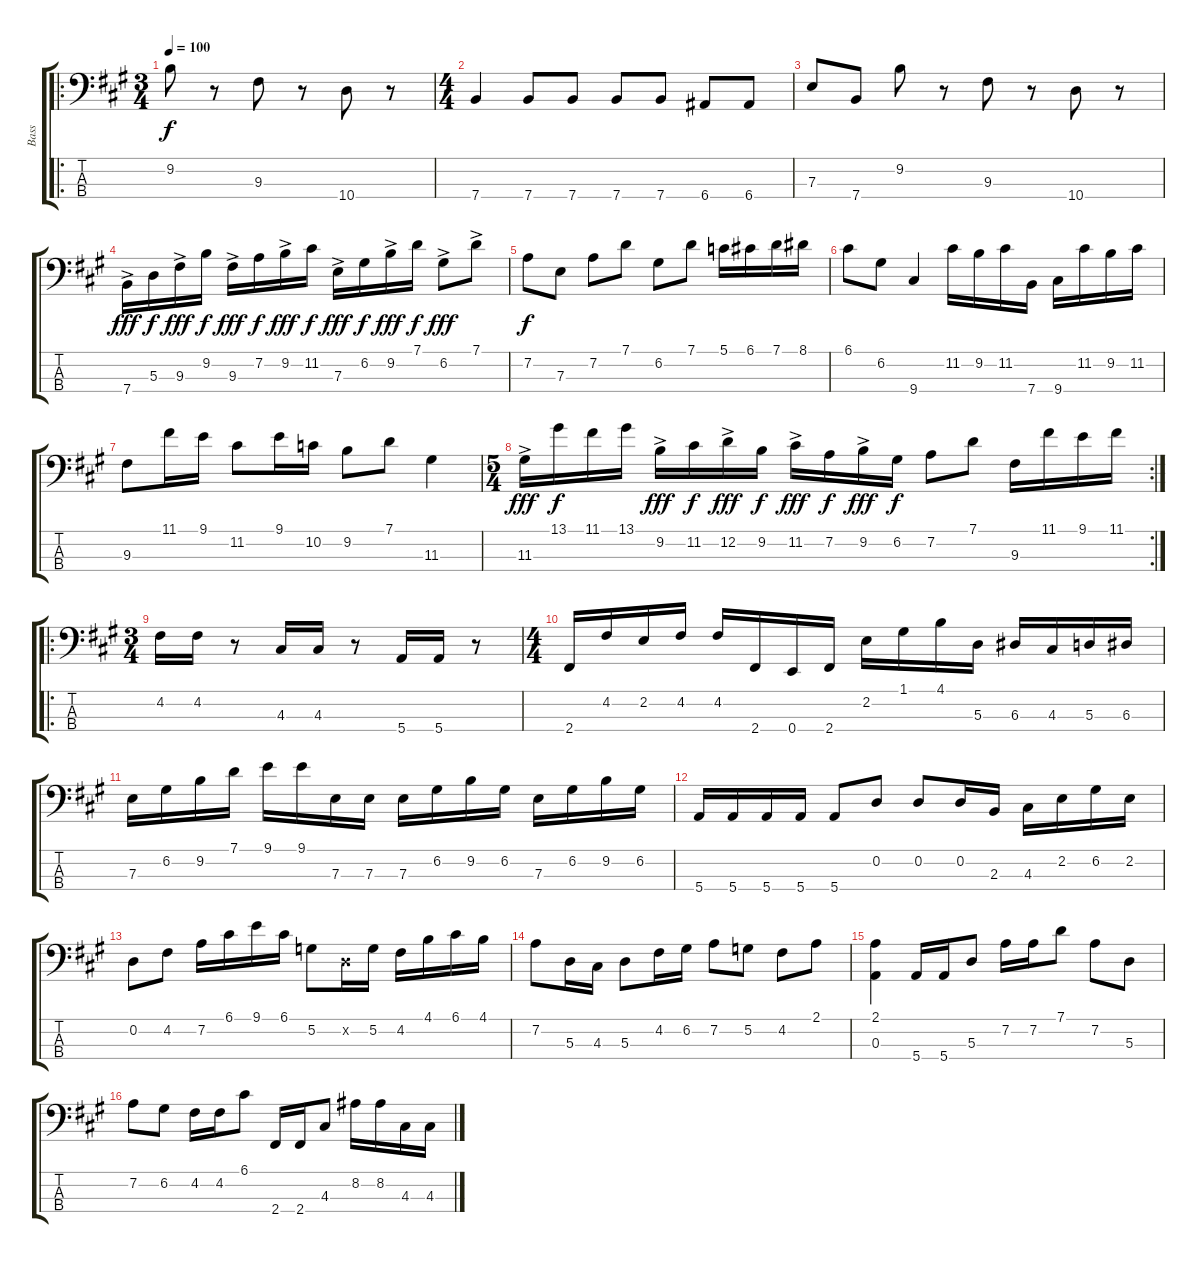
\track ("Bass" "Bass") {instrument electricbasspick}
\staff {score tabs}
\tuning (G2 D2 A1 E1) {hide}
\ro
\ts (3 4)
\tempo 100
\clef f4
\ks a
9.2.8{dy f instrument electricbasspick} r.8 9.3.8 r.8 10.4.8 r.8 |
\ts (4 4)
7.4.4 7.4.8 7.4.8 7.4.8 7.4.8 6.4.8 6.4.8 |
7.3.8 7.4.8 9.2.8 r.8 9.3.8 r.8 10.4.8 r.8 |
7.4{ac}.16{dy fff} 5.3.16{dy f} 9.3{ac}.16{dy fff} 9.2.16{dy f} 9.3{ac}.16{dy fff} 7.2.16{dy f} 9.2{ac}.16{dy fff} 11.2.16{dy f} 7.3{ac}.16{dy fff} 6.2.16{dy f} 9.2{ac}.16{dy fff} 7.1.16{dy f} 6.2{ac}.8{dy fff} 7.1{ac}.8 |
7.2.8{dy f} 7.3.8 7.2.8 7.1.8 6.2.8 7.1.8 5.1.16 6.1.16 7.1.16 8.1.16 |
6.1.8 6.2.8 9.4.4 11.2.16 9.2.16 11.2.16 7.4.16 9.4.16 11.2.16 9.2.16 11.2.16 |
9.3.8 11.1.16 9.1.16 11.2.8 9.1.16 10.2.16 9.2.8 7.1.8 11.3.4 |
\rc 2
\ts (5 4)
11.3{ac}.16{dy fff} 13.1.16{dy f} 11.1.16 13.1.16 9.2{ac}.16{dy fff} 11.2.16{dy f} 12.2{ac}.16{dy fff} 9.2.16{dy f} 11.2{ac}.16{dy fff} 7.2.16{dy f} 9.2{ac}.16{dy fff} 6.2.16{dy f} 7.2.8 7.1.8 9.3.16 11.1.16 9.1.16 11.1.16 |
\ro
\ts (3 4)
4.2.16 4.2.16 r.8 4.3.16 4.3.16 r.8 5.4.16 5.4.16 r.8 |
\ts (4 4)
2.4.16 4.2.16 2.2.16 4.2.16 4.2.16 2.4.16 0.4.16 2.4.16 2.2.16 1.1.16 4.1.16 5.3.16 6.3.16 4.3.16 5.3.16 6.3.16 |
7.3.16 6.2.16 9.2.16 7.1.16 9.1.16 9.1.16 7.3.16 7.3.16 7.3.16 6.2.16 9.2.16 6.2.16 7.3.16 6.2.16 9.2.16 6.2.16 |
5.4.16 5.4.16 5.4.16 5.4.16 5.4.8 0.2.8 0.2.8 0.2.16 2.3.16 4.3.16 2.2.16 6.2.16 2.2.16 |
0.2.8 4.2.8 7.2.16 6.1.16 9.1.16 6.1.16 5.2.8 0.2{x}.16 5.2.16 4.2.16 4.1.16 6.1.16 4.1.16 |
7.2.8 5.3.16 4.3.16 5.3.8 4.2.16 6.2.16 7.2.8 5.2.8 4.2.8 2.1.8 |
(2.1 0.3).4 5.4.16 5.4.16 5.3.8 7.2.16 7.2.16 7.1.8 7.2.8 5.3.8 |
7.2.8 6.2.8 4.2.16 4.2.16 6.1.8 2.4.16 2.4.16 4.3.8 8.2.16 8.2.16 4.3.16 4.3.16
